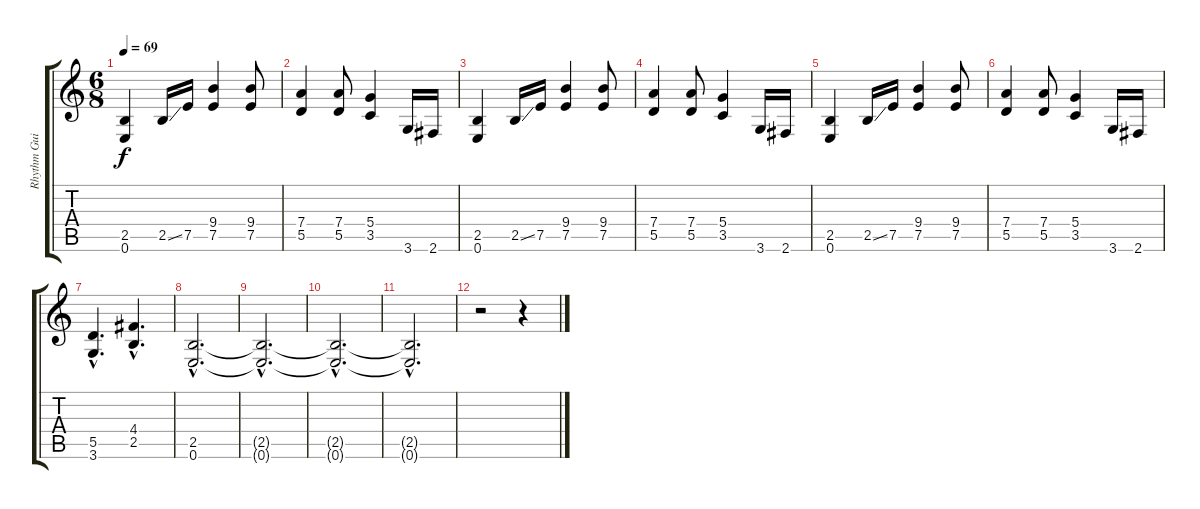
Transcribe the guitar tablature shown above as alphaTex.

\track ("Rhythm Guitar" "Rhythm Gui") {instrument distortionguitar}
\staff {score tabs}
\tuning (E4 B3 G3 D3 A2 E2) {hide}
\ts (6 8)
\tempo 69
\clef g2
\ks c
(2.5 0.6).4{dy f instrument distortionguitar} 2.5{ss}.16 7.5.16 (9.4 7.5).4 (9.4 7.5).8 |
(7.4 5.5).4 (7.4 5.5).8 (5.4 3.5).4 3.6.16 2.6.16 |
(2.5 0.6).4 2.5{ss}.16 7.5.16 (9.4 7.5).4 (9.4 7.5).8 |
(7.4 5.5).4 (7.4 5.5).8 (5.4 3.5).4 3.6.16 2.6.16 |
(2.5 0.6).4 2.5{ss}.16 7.5.16 (9.4 7.5).4 (9.4 7.5).8 |
(7.4 5.5).4 (7.4 5.5).8 (5.4 3.5).4 3.6.16 2.6.16 |
(5.5{hac} 3.6{hac}).4{d} (4.4{hac} 2.5{hac}).4{d} |
(2.5{hac} 0.6{hac}).2{d} |
(2.5{hac t} 0.6{hac t}).2{d} |
(2.5{hac t} 0.6{hac t}).2{d} |
(2.5{hac t} 0.6{hac t}).2{d} |
r.2 r.4
